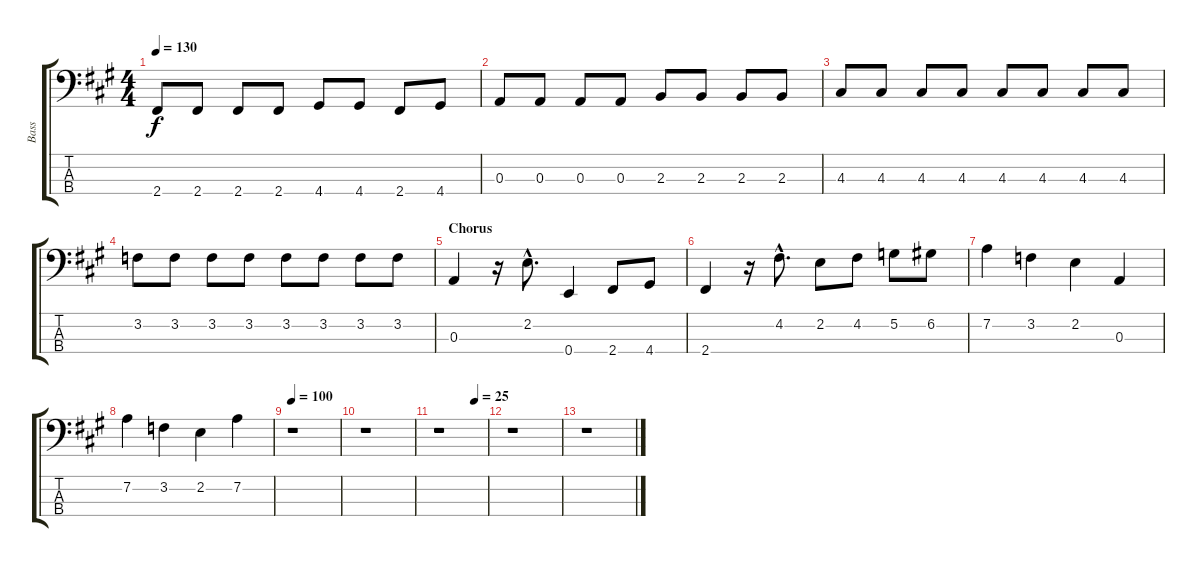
\track ("Bass" "Bass") {instrument fretlessbass}
\staff {score tabs}
\tuning (G2 D2 A1 E1) {hide}
\ts (4 4)
\tempo 130
\clef f4
\ks a
2.4.8{dy f} 2.4.8 2.4.8 2.4.8 4.4.8 4.4.8 2.4.8 4.4.8 |
0.3.8 0.3.8 0.3.8 0.3.8 2.3.8 2.3.8 2.3.8 2.3.8 |
4.3.8 4.3.8 4.3.8 4.3.8 4.3.8 4.3.8 4.3.8 4.3.8 |
3.2.8 3.2.8 3.2.8 3.2.8 3.2.8 3.2.8 3.2.8 3.2.8 |
\section ("" "Chorus")
0.3.4 r.16 2.2{hac}.8{d} 0.4.4 2.4.8 4.4.8 |
2.4.4 r.16 4.2{hac}.8{d} 2.2.8 4.2.8 5.2.8 6.2.8 |
7.2.4 3.2.4 2.2.4 0.3.4 |
7.2.4 3.2.4 2.2.4 7.2.4 |
\tempo 100
r.1 |
r.1 |
\tempo (25 0.75)
r.1 |
r.1 |
r.1
